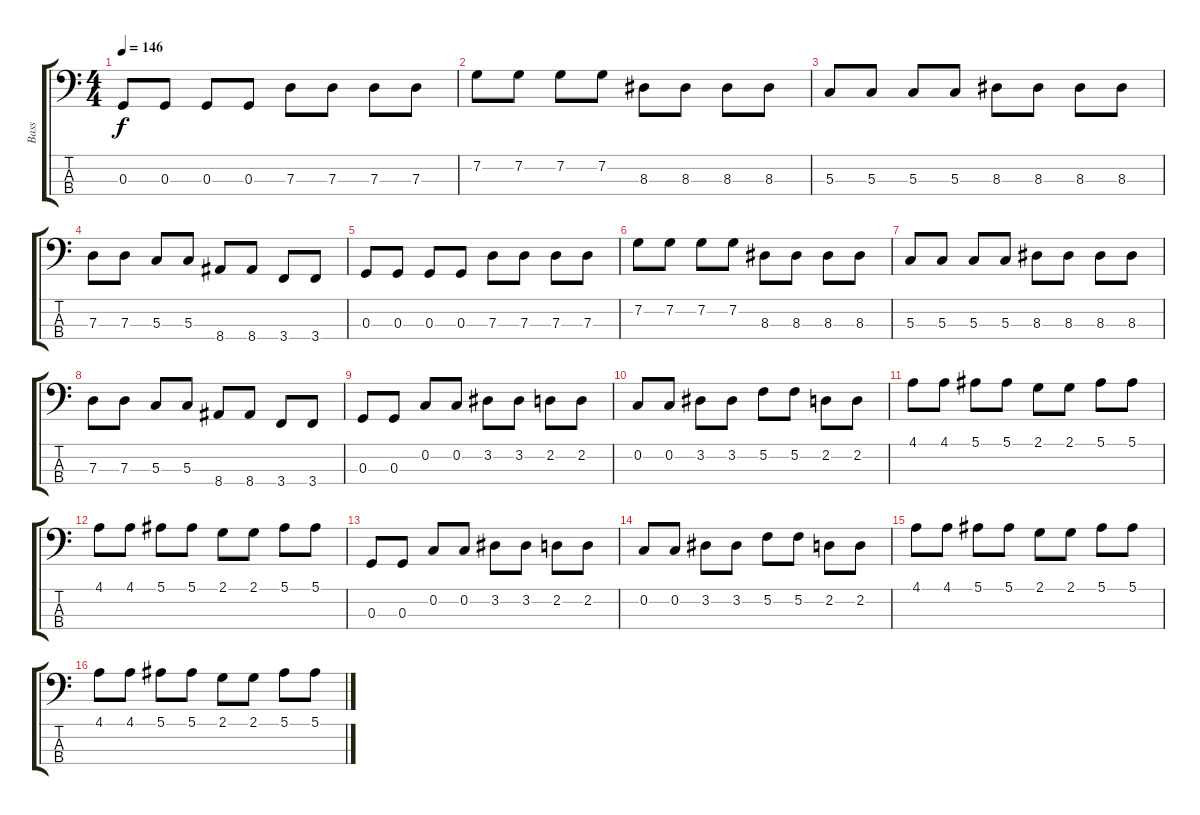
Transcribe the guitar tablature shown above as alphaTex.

\track ("Bass" "Bass") {instrument slapbass1}
\staff {score tabs}
\tuning (F2 C2 G1 D1) {hide}
\ts (4 4)
\tempo 146
\clef f4
\ks c
0.3.8{dy f} 0.3.8 0.3.8 0.3.8 7.3.8 7.3.8 7.3.8 7.3.8 |
7.2.8 7.2.8 7.2.8 7.2.8 8.3.8 8.3.8 8.3.8 8.3.8 |
5.3.8 5.3.8 5.3.8 5.3.8 8.3.8 8.3.8 8.3.8 8.3.8 |
7.3.8 7.3.8 5.3.8 5.3.8 8.4.8 8.4.8 3.4.8 3.4.8 |
0.3.8 0.3.8 0.3.8 0.3.8 7.3.8 7.3.8 7.3.8 7.3.8 |
7.2.8 7.2.8 7.2.8 7.2.8 8.3.8 8.3.8 8.3.8 8.3.8 |
5.3.8 5.3.8 5.3.8 5.3.8 8.3.8 8.3.8 8.3.8 8.3.8 |
7.3.8 7.3.8 5.3.8 5.3.8 8.4.8 8.4.8 3.4.8 3.4.8 |
0.3.8 0.3.8 0.2.8 0.2.8 3.2.8 3.2.8 2.2.8 2.2.8 |
0.2.8 0.2.8 3.2.8 3.2.8 5.2.8 5.2.8 2.2.8 2.2.8 |
4.1.8 4.1.8 5.1.8 5.1.8 2.1.8 2.1.8 5.1.8 5.1.8 |
4.1.8 4.1.8 5.1.8 5.1.8 2.1.8 2.1.8 5.1.8 5.1.8 |
0.3.8 0.3.8 0.2.8 0.2.8 3.2.8 3.2.8 2.2.8 2.2.8 |
0.2.8 0.2.8 3.2.8 3.2.8 5.2.8 5.2.8 2.2.8 2.2.8 |
4.1.8 4.1.8 5.1.8 5.1.8 2.1.8 2.1.8 5.1.8 5.1.8 |
4.1.8 4.1.8 5.1.8 5.1.8 2.1.8 2.1.8 5.1.8 5.1.8
